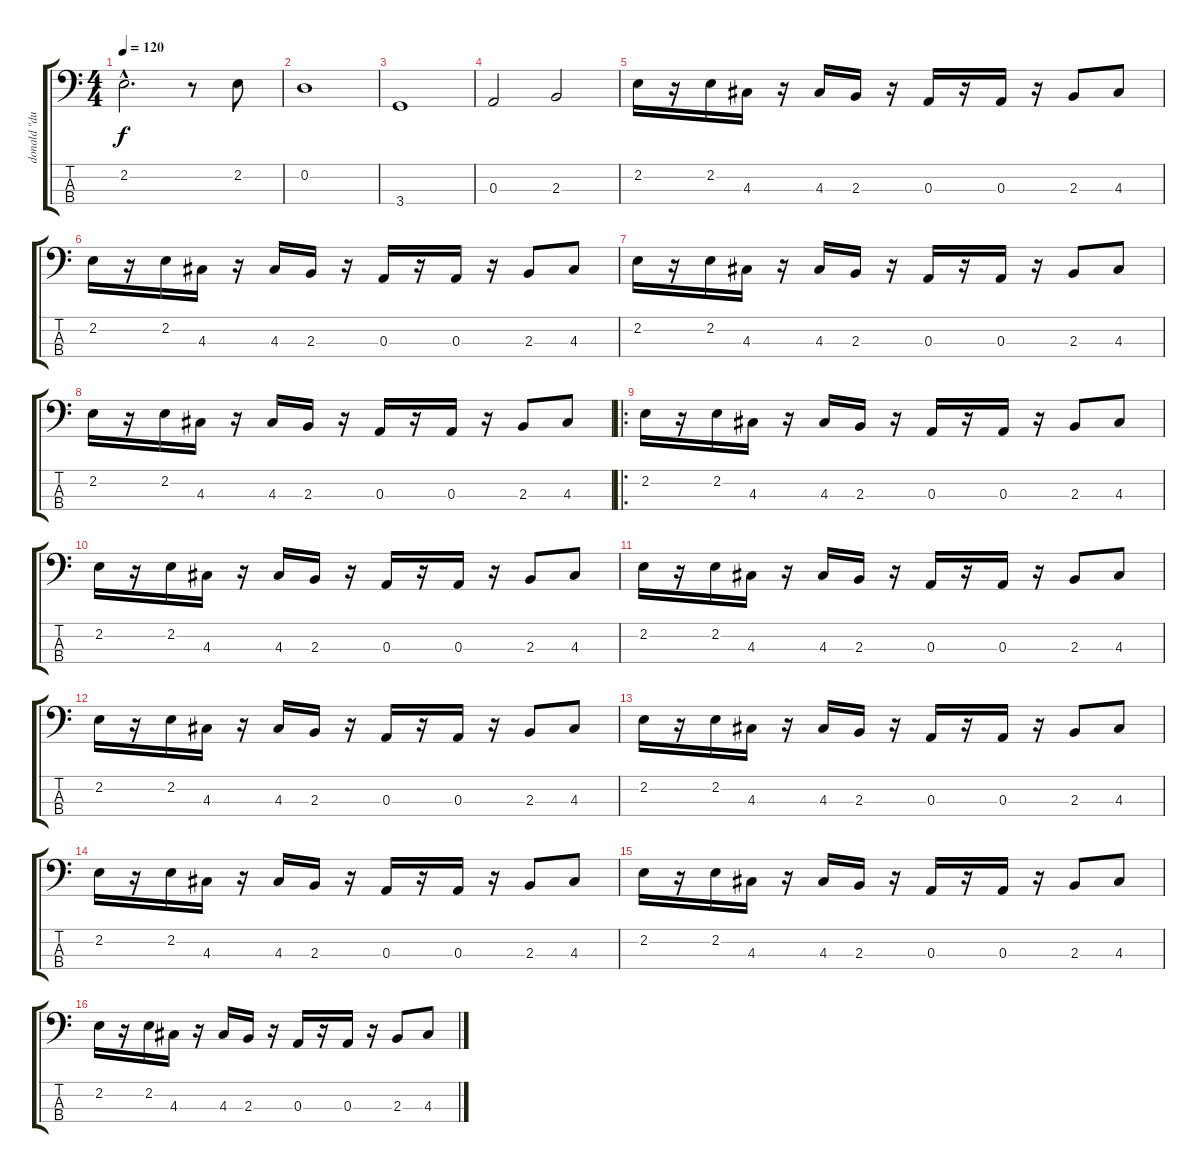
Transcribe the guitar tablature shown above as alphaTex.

\track ("donald \"duck\" dann" "donald \"du") {instrument acousticguitarnylon}
\staff {score tabs}
\tuning (G2 D2 A1 E1) {hide}
\ts (4 4)
\tempo 120
\clef f4
\ks c
2.2{hac}.2{d dy f instrument acousticguitarnylon} r.8 2.2.8 |
0.2.1 |
3.4.1 |
0.3.2 2.3.2 |
2.2.16 r.16 2.2.16 4.3.16 r.16 4.3.16 2.3.16 r.16 0.3.16 r.16 0.3.16 r.16 2.3.8 4.3.8 |
2.2.16 r.16 2.2.16 4.3.16 r.16 4.3.16 2.3.16 r.16 0.3.16 r.16 0.3.16 r.16 2.3.8 4.3.8 |
2.2.16 r.16 2.2.16 4.3.16 r.16 4.3.16 2.3.16 r.16 0.3.16 r.16 0.3.16 r.16 2.3.8 4.3.8 |
2.2.16 r.16 2.2.16 4.3.16 r.16 4.3.16 2.3.16 r.16 0.3.16 r.16 0.3.16 r.16 2.3.8 4.3.8 |
\ro
2.2.16 r.16 2.2.16 4.3.16 r.16 4.3.16 2.3.16 r.16 0.3.16 r.16 0.3.16 r.16 2.3.8 4.3.8 |
2.2.16 r.16 2.2.16 4.3.16 r.16 4.3.16 2.3.16 r.16 0.3.16 r.16 0.3.16 r.16 2.3.8 4.3.8 |
2.2.16 r.16 2.2.16 4.3.16 r.16 4.3.16 2.3.16 r.16 0.3.16 r.16 0.3.16 r.16 2.3.8 4.3.8 |
2.2.16 r.16 2.2.16 4.3.16 r.16 4.3.16 2.3.16 r.16 0.3.16 r.16 0.3.16 r.16 2.3.8 4.3.8 |
2.2.16 r.16 2.2.16 4.3.16 r.16 4.3.16 2.3.16 r.16 0.3.16 r.16 0.3.16 r.16 2.3.8 4.3.8 |
2.2.16 r.16 2.2.16 4.3.16 r.16 4.3.16 2.3.16 r.16 0.3.16 r.16 0.3.16 r.16 2.3.8 4.3.8 |
2.2.16 r.16 2.2.16 4.3.16 r.16 4.3.16 2.3.16 r.16 0.3.16 r.16 0.3.16 r.16 2.3.8 4.3.8 |
2.2.16 r.16 2.2.16 4.3.16 r.16 4.3.16 2.3.16 r.16 0.3.16 r.16 0.3.16 r.16 2.3.8 4.3.8
